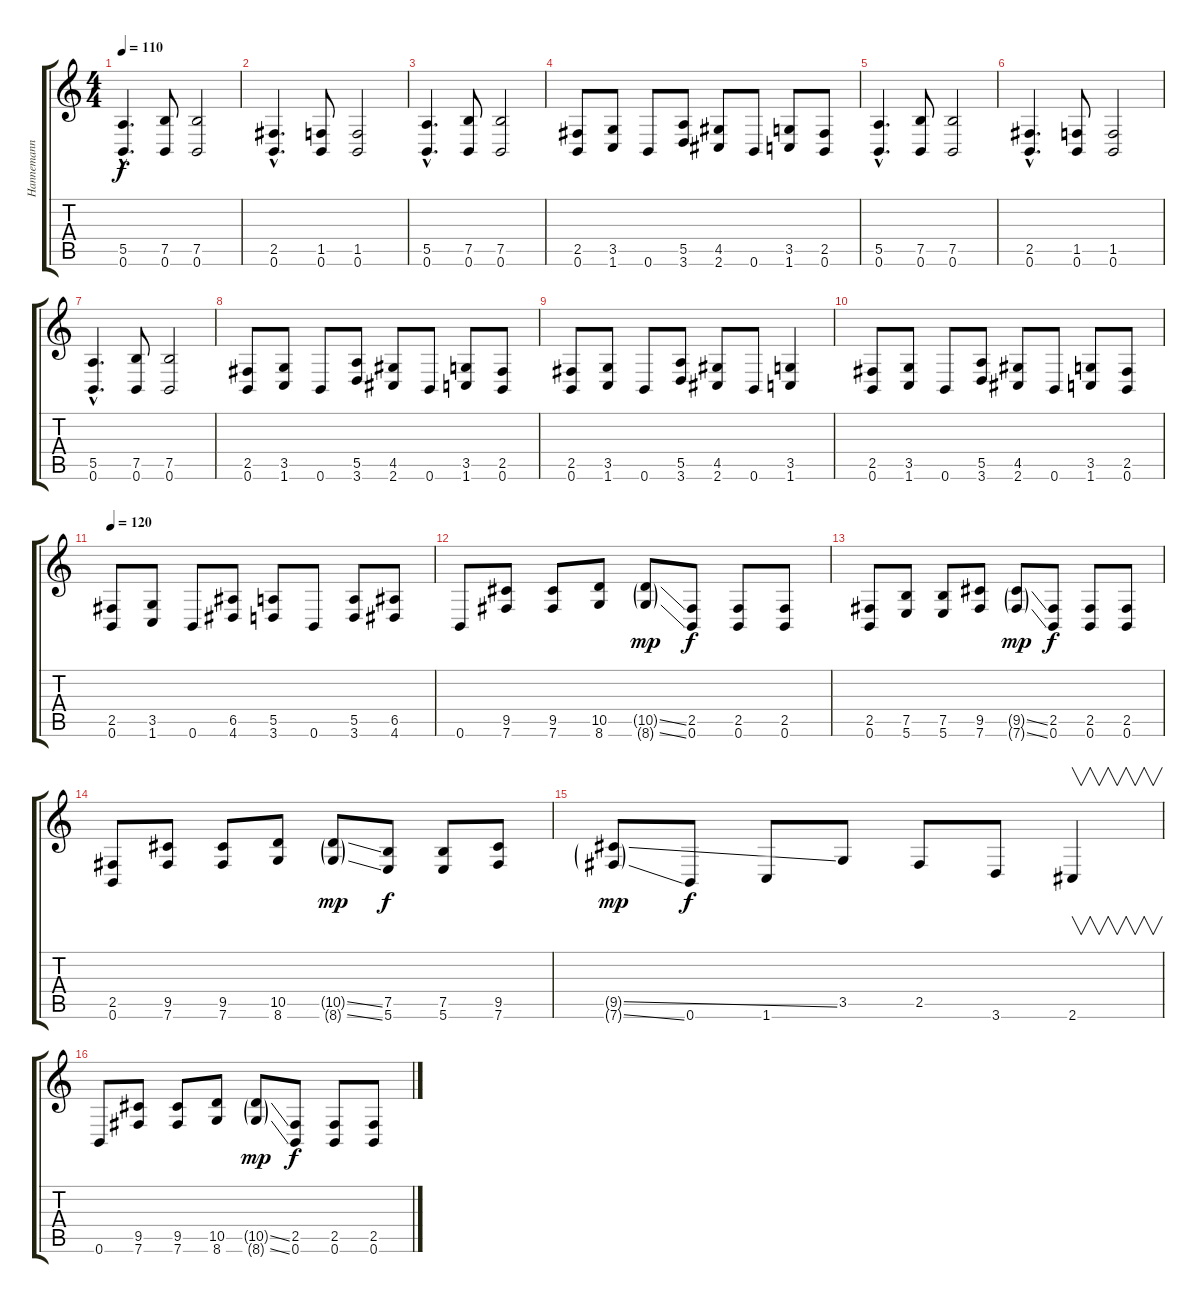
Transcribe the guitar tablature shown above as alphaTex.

\track ("Hannemann" "Hannemann") {instrument distortionguitar}
\staff {score tabs}
\tuning (B3 Gb3 D3 A2 E2 B1) {hide}
\ts (4 4)
\tempo 110
\clef g2
\ks c
(5.5{hac} 0.6{hac}).4{d dy f} (7.5 0.6).8 (7.5 0.6).2 |
(2.5{hac} 0.6{hac}).4{d} (1.5 0.6).8 (1.5 0.6).2 |
(5.5{hac} 0.6{hac}).4{d} (7.5 0.6).8 (7.5 0.6).2 |
(2.5 0.6).8 (3.5 1.6).8 0.6.8 (5.5 3.6).8 (4.5 2.6).8 0.6.8 (3.5 1.6).8 (2.5 0.6).8 |
(5.5{hac} 0.6{hac}).4{d} (7.5 0.6).8 (7.5 0.6).2 |
(2.5{hac} 0.6{hac}).4{d} (1.5 0.6).8 (1.5 0.6).2 |
(5.5{hac} 0.6{hac}).4{d} (7.5 0.6).8 (7.5 0.6).2 |
(2.5 0.6).8 (3.5 1.6).8 0.6.8 (5.5 3.6).8 (4.5 2.6).8 0.6.8 (3.5 1.6).8 (2.5 0.6).8 |
(2.5 0.6).8 (3.5 1.6).8 0.6.8 (5.5 3.6).8 (4.5 2.6).8 0.6.8 (3.5 1.6).4 |
(2.5 0.6).8 (3.5 1.6).8 0.6.8 (5.5 3.6).8 (4.5 2.6).8 0.6.8 (3.5 1.6).8 (2.5 0.6).8 |
\tempo 120
(2.5 0.6).8 (3.5 1.6).8 0.6.8 (6.5 4.6).8 (5.5 3.6).8 0.6.8 (5.5 3.6).8 (6.5 4.6).8 |
0.6.8 (9.5 7.6).8 (9.5 7.6).8 (10.5 8.6).8 (10.5{ss g} 8.6{ss g}).8{dy mp} (2.5 0.6).8{dy f} (2.5 0.6).8 (2.5 0.6).8 |
(2.5 0.6).8 (7.5 5.6).8 (7.5 5.6).8 (9.5 7.6).8 (9.5{ss g} 7.6{ss g}).8{dy mp} (2.5 0.6).8{dy f} (2.5 0.6).8 (2.5 0.6).8 |
(2.5 0.6).8 (9.5 7.6).8 (9.5 7.6).8 (10.5 8.6).8 (10.5{ss g} 8.6{ss g}).8{dy mp} (7.5 5.6).8{dy f} (7.5 5.6).8 (9.5 7.6).8 |
(9.5{ss g} 7.6{ss g}).8{dy mp} 0.6.8{dy f} 1.6.8 3.5.8 2.5.8 3.6.8 2.6.4{v} |
0.6.8 (9.5 7.6).8 (9.5 7.6).8 (10.5 8.6).8 (10.5{ss g} 8.6{ss g}).8{dy mp} (2.5 0.6).8{dy f} (2.5 0.6).8 (2.5 0.6).8
